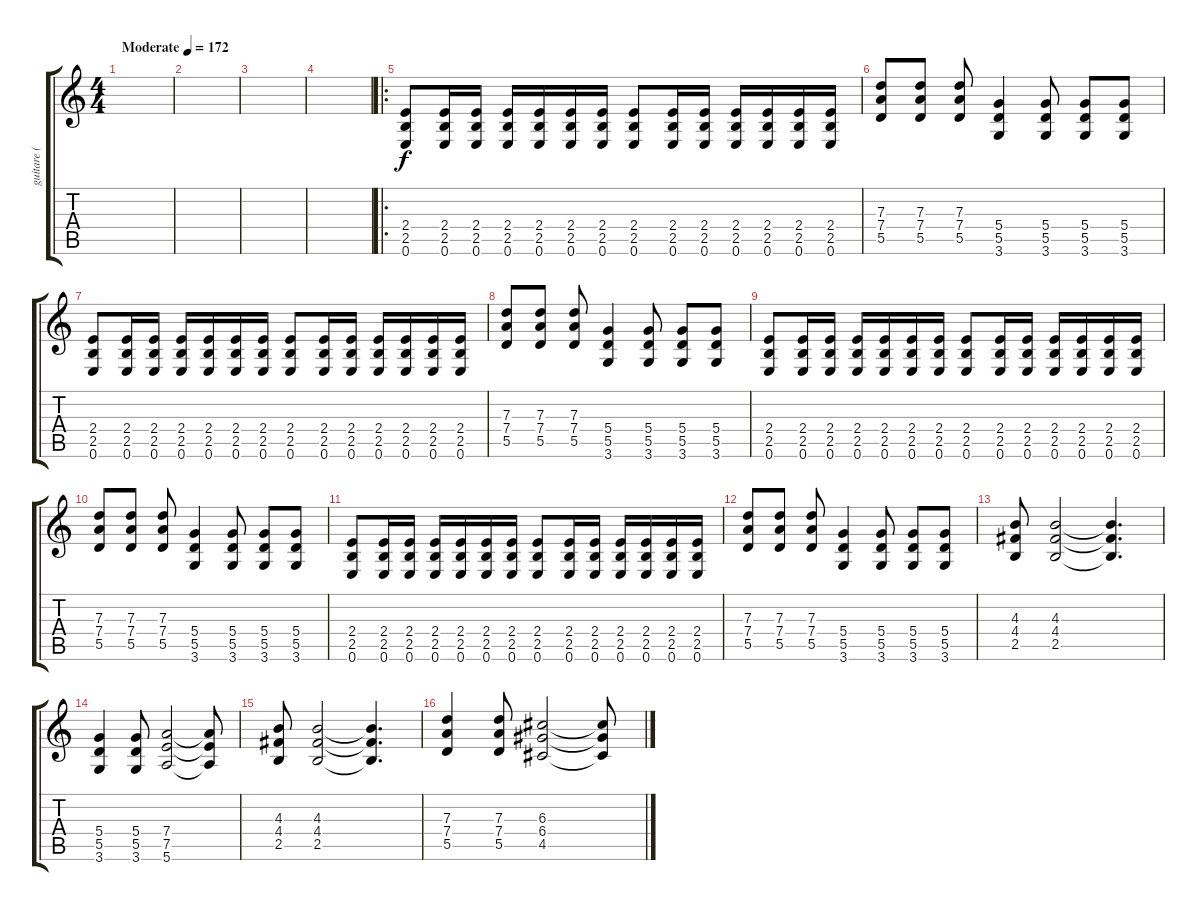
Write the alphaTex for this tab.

\track ("guitare ( Alex Kinon )" "guitare ( ") {instrument distortionguitar}
\staff {score tabs}
\tuning (E4 B3 G3 D3 A2 E2) {hide}
\ts (4 4)
\tempo (172 "Moderate")
\clef g2
\ks c
|
|
|
|
\ro
(2.4 2.5 0.6).8 (2.4 2.5 0.6).16 (2.4 2.5 0.6).16 (2.4 2.5 0.6).16 (2.4 2.5 0.6).16 (2.4 2.5 0.6).16 (2.4 2.5 0.6).16 (2.4 2.5 0.6).8 (2.4 2.5 0.6).16 (2.4 2.5 0.6).16 (2.4 2.5 0.6).16 (2.4 2.5 0.6).16 (2.4 2.5 0.6).16 (2.4 2.5 0.6).16 |
(7.3 7.4 5.5).8 (7.3 7.4 5.5).8 (7.3 7.4 5.5).8 (5.4 5.5 3.6).4 (5.4 5.5 3.6).8 (5.4 5.5 3.6).8 (5.4 5.5 3.6).8 |
(2.4 2.5 0.6).8 (2.4 2.5 0.6).16 (2.4 2.5 0.6).16 (2.4 2.5 0.6).16 (2.4 2.5 0.6).16 (2.4 2.5 0.6).16 (2.4 2.5 0.6).16 (2.4 2.5 0.6).8 (2.4 2.5 0.6).16 (2.4 2.5 0.6).16 (2.4 2.5 0.6).16 (2.4 2.5 0.6).16 (2.4 2.5 0.6).16 (2.4 2.5 0.6).16 |
(7.3 7.4 5.5).8 (7.3 7.4 5.5).8 (7.3 7.4 5.5).8 (5.4 5.5 3.6).4 (5.4 5.5 3.6).8 (5.4 5.5 3.6).8 (5.4 5.5 3.6).8 |
(2.4 2.5 0.6).8 (2.4 2.5 0.6).16 (2.4 2.5 0.6).16 (2.4 2.5 0.6).16 (2.4 2.5 0.6).16 (2.4 2.5 0.6).16 (2.4 2.5 0.6).16 (2.4 2.5 0.6).8 (2.4 2.5 0.6).16 (2.4 2.5 0.6).16 (2.4 2.5 0.6).16 (2.4 2.5 0.6).16 (2.4 2.5 0.6).16 (2.4 2.5 0.6).16 |
(7.3 7.4 5.5).8 (7.3 7.4 5.5).8 (7.3 7.4 5.5).8 (5.4 5.5 3.6).4 (5.4 5.5 3.6).8 (5.4 5.5 3.6).8 (5.4 5.5 3.6).8 |
(2.4 2.5 0.6).8 (2.4 2.5 0.6).16 (2.4 2.5 0.6).16 (2.4 2.5 0.6).16 (2.4 2.5 0.6).16 (2.4 2.5 0.6).16 (2.4 2.5 0.6).16 (2.4 2.5 0.6).8 (2.4 2.5 0.6).16 (2.4 2.5 0.6).16 (2.4 2.5 0.6).16 (2.4 2.5 0.6).16 (2.4 2.5 0.6).16 (2.4 2.5 0.6).16 |
(7.3 7.4 5.5).8 (7.3 7.4 5.5).8 (7.3 7.4 5.5).8 (5.4 5.5 3.6).4 (5.4 5.5 3.6).8 (5.4 5.5 3.6).8 (5.4 5.5 3.6).8 |
(4.3 4.4 2.5).8 (4.3 4.4 2.5).2 (4.3{t} 4.4{t} 2.5{t}).4{d} |
(5.4 5.5 3.6).4 (5.4 5.5 3.6).8 (7.4 7.5 5.6).2 (7.4{t} 7.5{t} 5.6{t}).8 |
(4.3 4.4 2.5).8 (4.3 4.4 2.5).2 (4.3{t} 4.4{t} 2.5{t}).4{d} |
(7.3 7.4 5.5).4 (7.3 7.4 5.5).8 (6.3 6.4 4.5).2 (6.3{t} 6.4{t} 4.5{t}).8
